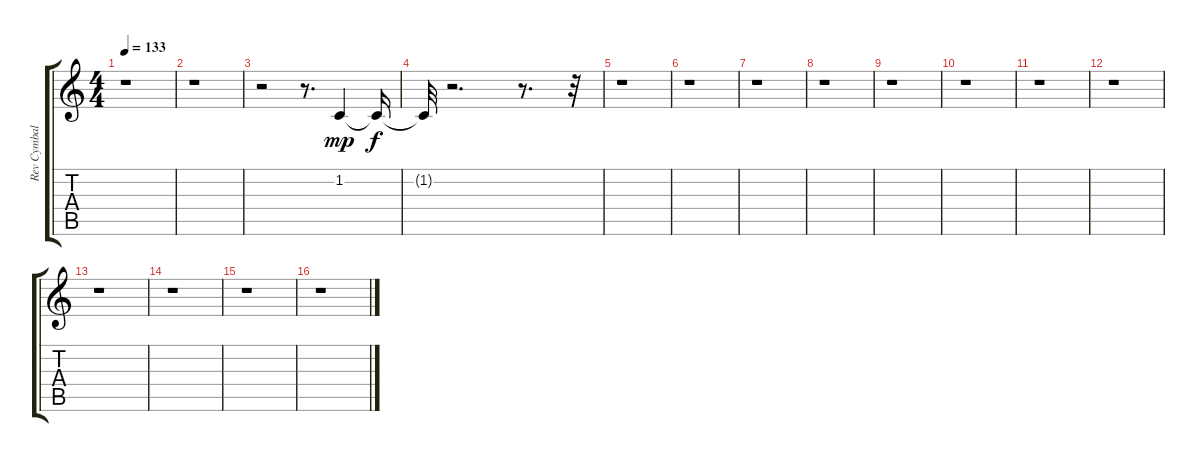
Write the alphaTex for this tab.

\track ("Rev Cymbal" "Rev Cymbal") {instrument reversecymbal}
\staff {score tabs}
\tuning (E4 B3 G3 D3 A2 E2) {hide}
\ts (4 4)
\tempo 133
\clef g2
\ks c
r.1{dy mp instrument reversecymbal} |
r.1 |
r.2 r.8{d} 1.2.4 1.2{t}.16{dy f} |
1.2{t}.32 r.2{d} r.8{d} r.32 |
r.1 |
r.1 |
r.1 |
r.1 |
r.1 |
r.1 |
r.1 |
r.1 |
r.1 |
r.1 |
r.1 |
r.1
